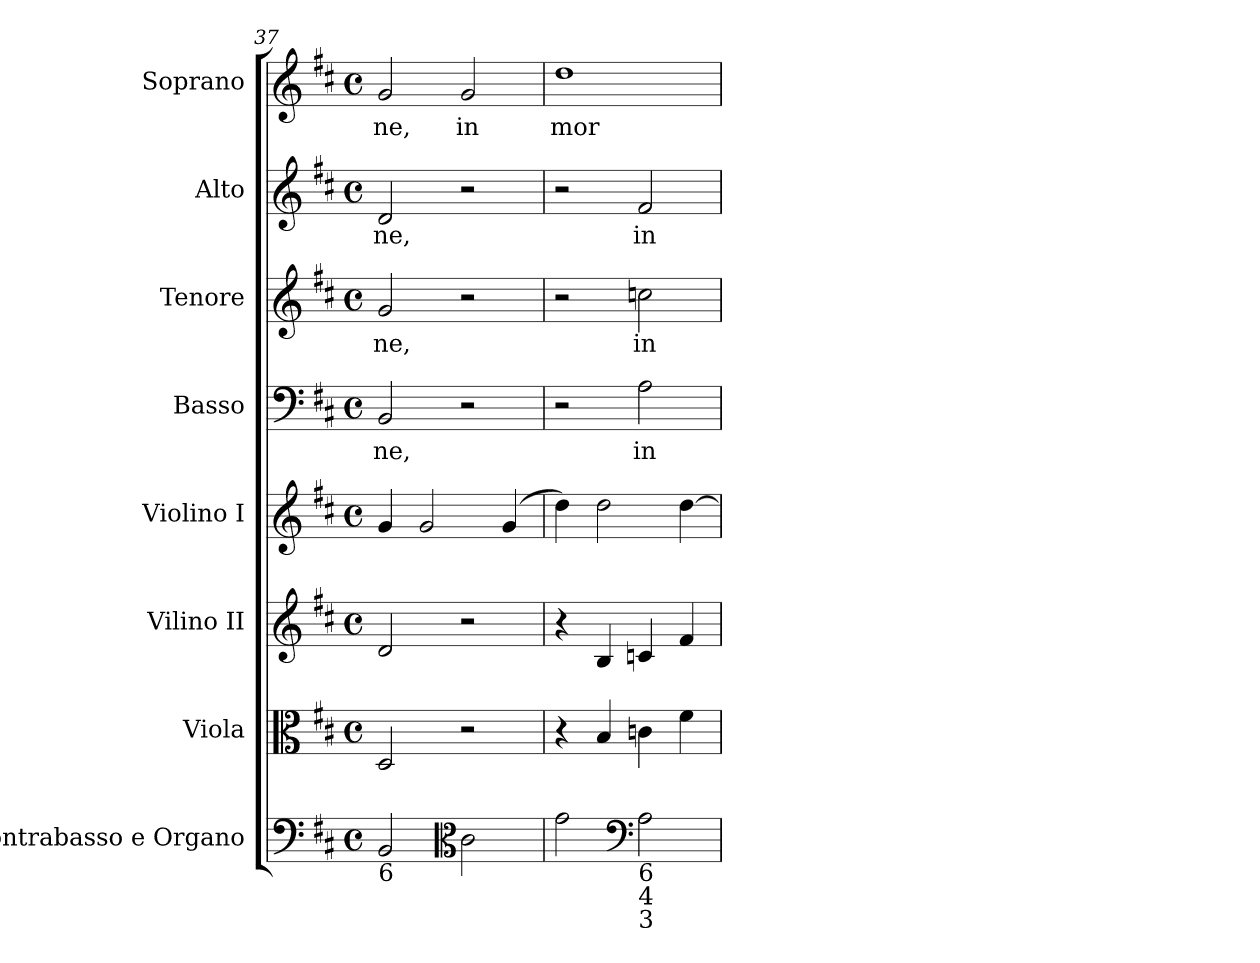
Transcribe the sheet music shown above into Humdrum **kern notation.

**kern	**kern	**kern	**kern	**kern	**text	**kern	**text	**kern	**text	**kern	**text
*part8	*part7	*part6	*part5	*part4	*part4	*part3	*part3	*part2	*part2	*part1	*part1
*staff8	*staff7	*staff6	*staff5	*staff4	*staff4	*staff3	*staff3	*staff2	*staff2	*staff1	*staff1
*I"Contrabasso e Organo	*I"Viola	*I"Vilino II	*I"Violino I	*I"Basso	*	*I"Tenore	*	*I"Alto	*	*I"Soprano	*
*I'Cb. e Org.	*I'Vla.	*I'Vl. II	*I'Vl. I	*I'B	*	*I'T	*	*I'A	*	*I'S	*
*clefF4	*clefC3	*clefG2	*clefG2	*clefF4	*	*clefG2	*	*clefG2	*	*clefG2	*
*k[f#c#]	*k[f#c#]	*k[f#c#]	*k[f#c#]	*k[f#c#]	*	*k[f#c#]	*	*k[f#c#]	*	*k[f#c#]	*
*D:	*D:	*D:	*D:	*D:	*	*D:	*	*D:	*	*D:	*
*M4/4	*M4/4	*M4/4	*M4/4	*M4/4	*	*M4/4	*	*M4/4	*	*M4/4	*
*met(c)	*met(c)	*met(c)	*met(c)	*met(c)	*	*met(c)	*	*met(c)	*	*met(c)	*
=37	=37	=37	=37	=37	=37	=37	=37	=37	=37	=37	=37
!LO:TX:b:t=6	!	!	!	!	!	!	!	!	!	!	!
!	!	!	!	!	!LO:LY:b	!	!LO:LY:b	!	!LO:LY:b	!	!LO:LY:b
2BB/	2D/	2d/	4g/	2BB/	-ne,	2g/	-ne,	2d/	-ne,	2g/	-ne,
.	.	.	2g/	.	.	.	.	.	.	.	.
*clefC3	*	*	*	*	*	*	*	*	*	*	*
!	!	!	!	!	!	!	!	!	!	!	!LO:LY:b
2c#\	2r	2r	.	2r	.	2r	.	2r	.	2g/	in
.	.	.	(4g/	.	.	.	.	.	.	.	.
=38	=38	=38	=38	=38	=38	=38	=38	=38	=38	=38	=38
!	!	!	!	!	!	!	!	!	!	!	!LO:LY:b
2g\	4r	4r	4dd\)	2r	.	2r	.	2r	.	1dd	mor-
.	4B/	4B/	2dd\	.	.	.	.	.	.	.	.
*clefF4	*	*	*	*	*	*	*	*	*	*	*
!LO:TX:b:t=6\n4\n3	!	!	!	!	!	!	!	!	!	!	!
!	!	!	!	!	!LO:LY:b	!	!LO:LY:b	!	!LO:LY:b	!	!
2A\	4cn\	4cn/	.	2A\	in	2ccn\	in	2f#/	in	.	.
.	4f#\	4f#/	[4dd\	.	.	.	.	.	.	.	.
=	=	=	=	=	=	=	=	=	=	=	=
*-	*-	*-	*-	*-	*-	*-	*-	*-	*-	*-	*-
